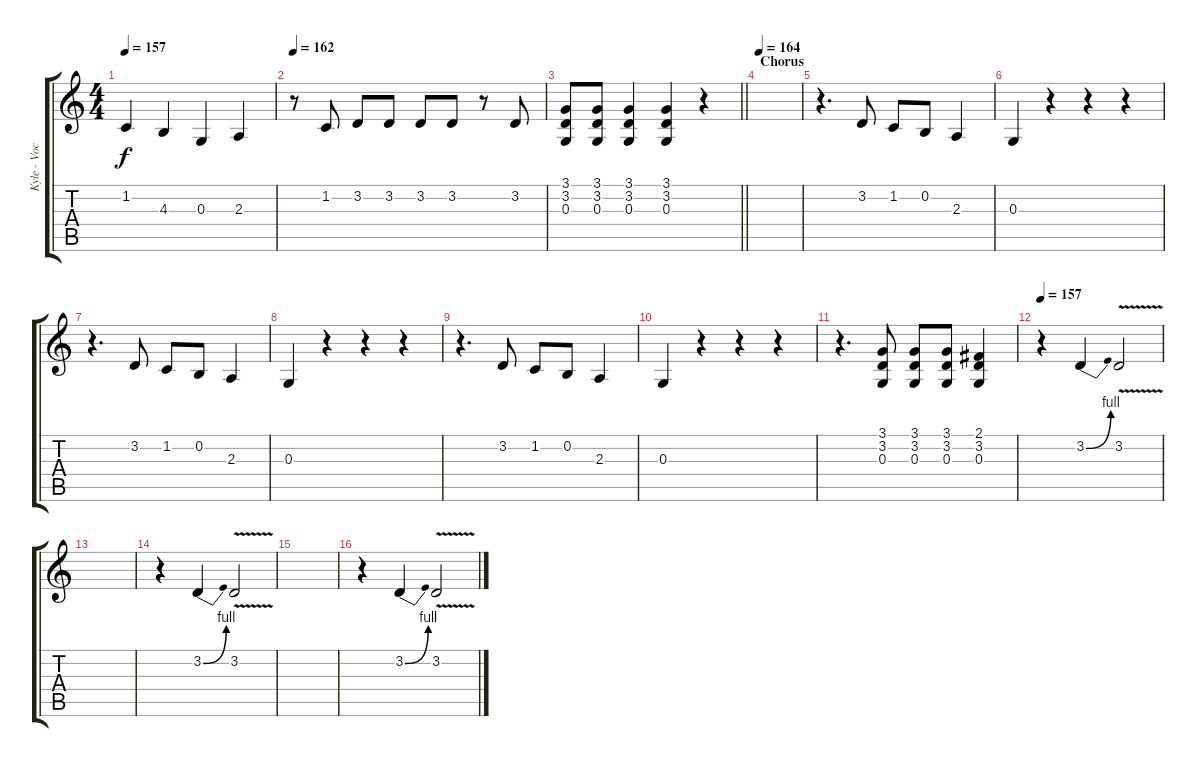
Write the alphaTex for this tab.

\track ("Kyle - Vocals" "Kyle - Voc") {instrument altosax}
\staff {score tabs}
\tuning (E4 B3 G3 D3 A2 E2) {hide}
\ts (4 4)
\tempo 157
\clef g2
\ks c
1.2.4{dy f} 4.3.4 0.3.4 2.3.4 |
\tempo 162
r.8 1.2.8 3.2.8 3.2.8 3.2.8 3.2.8 r.8 3.2.8 |
\barLineRight lightlight
(3.1 3.2 0.3).8 (3.1 3.2 0.3).8 (3.1 3.2 0.3).4 (3.1 3.2 0.3).4 r.4 |
\section ("" "Chorus")
\tempo 164
|
r.4{d} 3.2.8 1.2.8 0.2.8 2.3.4 |
0.3.4 r.4 r.4 r.4 |
r.4{d} 3.2.8 1.2.8 0.2.8 2.3.4 |
0.3.4 r.4 r.4 r.4 |
r.4{d} 3.2.8 1.2.8 0.2.8 2.3.4 |
0.3.4 r.4 r.4 r.4 |
r.4{d} (3.1 3.2 0.3).8 (3.1 3.2 0.3).8 (3.1 3.2 0.3).8 (2.1 3.2 0.3).4 |
\tempo 157
r.4 3.2{be (bend 0 0 60 4)}.4 3.2{v}.2 |
|
r.4 3.2{be (bend 0 0 60 4)}.4 3.2{v}.2 |
|
r.4 3.2{be (bend 0 0 60 4)}.4 3.2{v}.2
